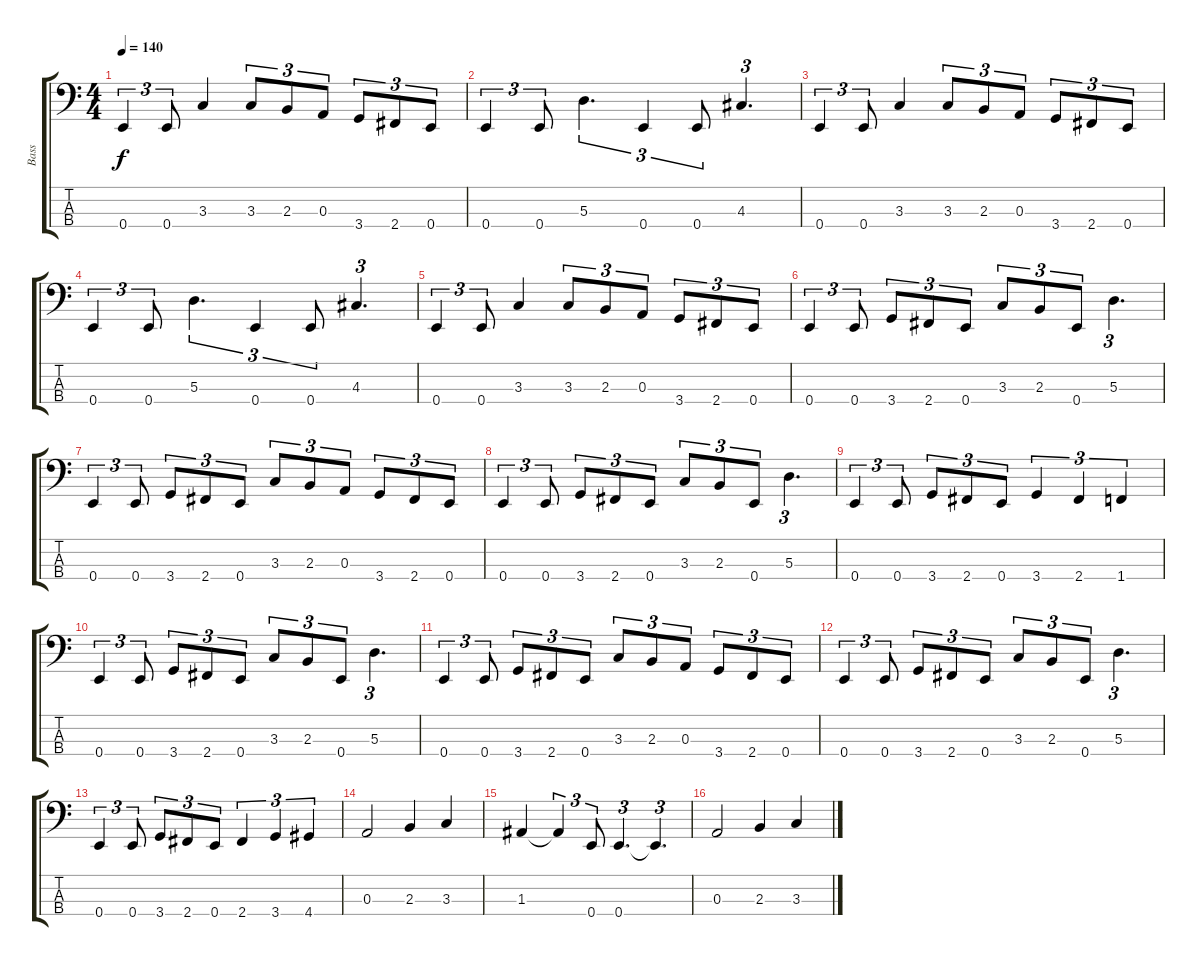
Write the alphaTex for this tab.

\track ("Bass" "Bass") {instrument electricbasspick}
\staff {score tabs}
\tuning (G2 D2 A1 E1) {hide}
\ts (4 4)
\tempo 140
\clef f4
\ks c
0.4.4{tu (3 2) dy f} 0.4.8{tu (3 2)} 3.3.4 3.3.8{tu (3 2)} 2.3.8{tu (3 2)} 0.3.8{tu (3 2)} 3.4.8{tu (3 2)} 2.4.8{tu (3 2)} 0.4.8{tu (3 2)} |
0.4.4{tu (3 2)} 0.4.8{tu (3 2)} 5.3.4{d tu (3 2)} 0.4.4{tu (3 2)} 0.4.8{tu (3 2)} 4.3.4{d tu (3 2)} |
0.4.4{tu (3 2)} 0.4.8{tu (3 2)} 3.3.4 3.3.8{tu (3 2)} 2.3.8{tu (3 2)} 0.3.8{tu (3 2)} 3.4.8{tu (3 2)} 2.4.8{tu (3 2)} 0.4.8{tu (3 2)} |
0.4.4{tu (3 2)} 0.4.8{tu (3 2)} 5.3.4{d tu (3 2)} 0.4.4{tu (3 2)} 0.4.8{tu (3 2)} 4.3.4{d tu (3 2)} |
0.4.4{tu (3 2)} 0.4.8{tu (3 2)} 3.3.4 3.3.8{tu (3 2)} 2.3.8{tu (3 2)} 0.3.8{tu (3 2)} 3.4.8{tu (3 2)} 2.4.8{tu (3 2)} 0.4.8{tu (3 2)} |
0.4.4{tu (3 2)} 0.4.8{tu (3 2)} 3.4.8{tu (3 2)} 2.4.8{tu (3 2)} 0.4.8{tu (3 2)} 3.3.8{tu (3 2)} 2.3.8{tu (3 2)} 0.4.8{tu (3 2)} 5.3.4{d tu (3 2)} |
0.4.4{tu (3 2)} 0.4.8{tu (3 2)} 3.4.8{tu (3 2)} 2.4.8{tu (3 2)} 0.4.8{tu (3 2)} 3.3.8{tu (3 2)} 2.3.8{tu (3 2)} 0.3.8{tu (3 2)} 3.4.8{tu (3 2)} 2.4.8{tu (3 2)} 0.4.8{tu (3 2)} |
0.4.4{tu (3 2)} 0.4.8{tu (3 2)} 3.4.8{tu (3 2)} 2.4.8{tu (3 2)} 0.4.8{tu (3 2)} 3.3.8{tu (3 2)} 2.3.8{tu (3 2)} 0.4.8{tu (3 2)} 5.3.4{d tu (3 2)} |
0.4.4{tu (3 2)} 0.4.8{tu (3 2)} 3.4.8{tu (3 2)} 2.4.8{tu (3 2)} 0.4.8{tu (3 2)} 3.4.4{tu (3 2)} 2.4.4{tu (3 2)} 1.4.4{tu (3 2)} |
0.4.4{tu (3 2)} 0.4.8{tu (3 2)} 3.4.8{tu (3 2)} 2.4.8{tu (3 2)} 0.4.8{tu (3 2)} 3.3.8{tu (3 2)} 2.3.8{tu (3 2)} 0.4.8{tu (3 2)} 5.3.4{d tu (3 2)} |
0.4.4{tu (3 2)} 0.4.8{tu (3 2)} 3.4.8{tu (3 2)} 2.4.8{tu (3 2)} 0.4.8{tu (3 2)} 3.3.8{tu (3 2)} 2.3.8{tu (3 2)} 0.3.8{tu (3 2)} 3.4.8{tu (3 2)} 2.4.8{tu (3 2)} 0.4.8{tu (3 2)} |
0.4.4{tu (3 2)} 0.4.8{tu (3 2)} 3.4.8{tu (3 2)} 2.4.8{tu (3 2)} 0.4.8{tu (3 2)} 3.3.8{tu (3 2)} 2.3.8{tu (3 2)} 0.4.8{tu (3 2)} 5.3.4{d tu (3 2)} |
0.4.4{tu (3 2)} 0.4.8{tu (3 2)} 3.4.8{tu (3 2)} 2.4.8{tu (3 2)} 0.4.8{tu (3 2)} 2.4.4{tu (3 2)} 3.4.4{tu (3 2)} 4.4.4{tu (3 2)} |
0.3.2 2.3.4 3.3.4 |
1.3.4 1.3{t}.4{tu (3 2)} 0.4.8{tu (3 2)} 0.4.4{d tu (3 2)} 0.4{t}.4{d tu (3 2)} |
0.3.2 2.3.4 3.3.4
